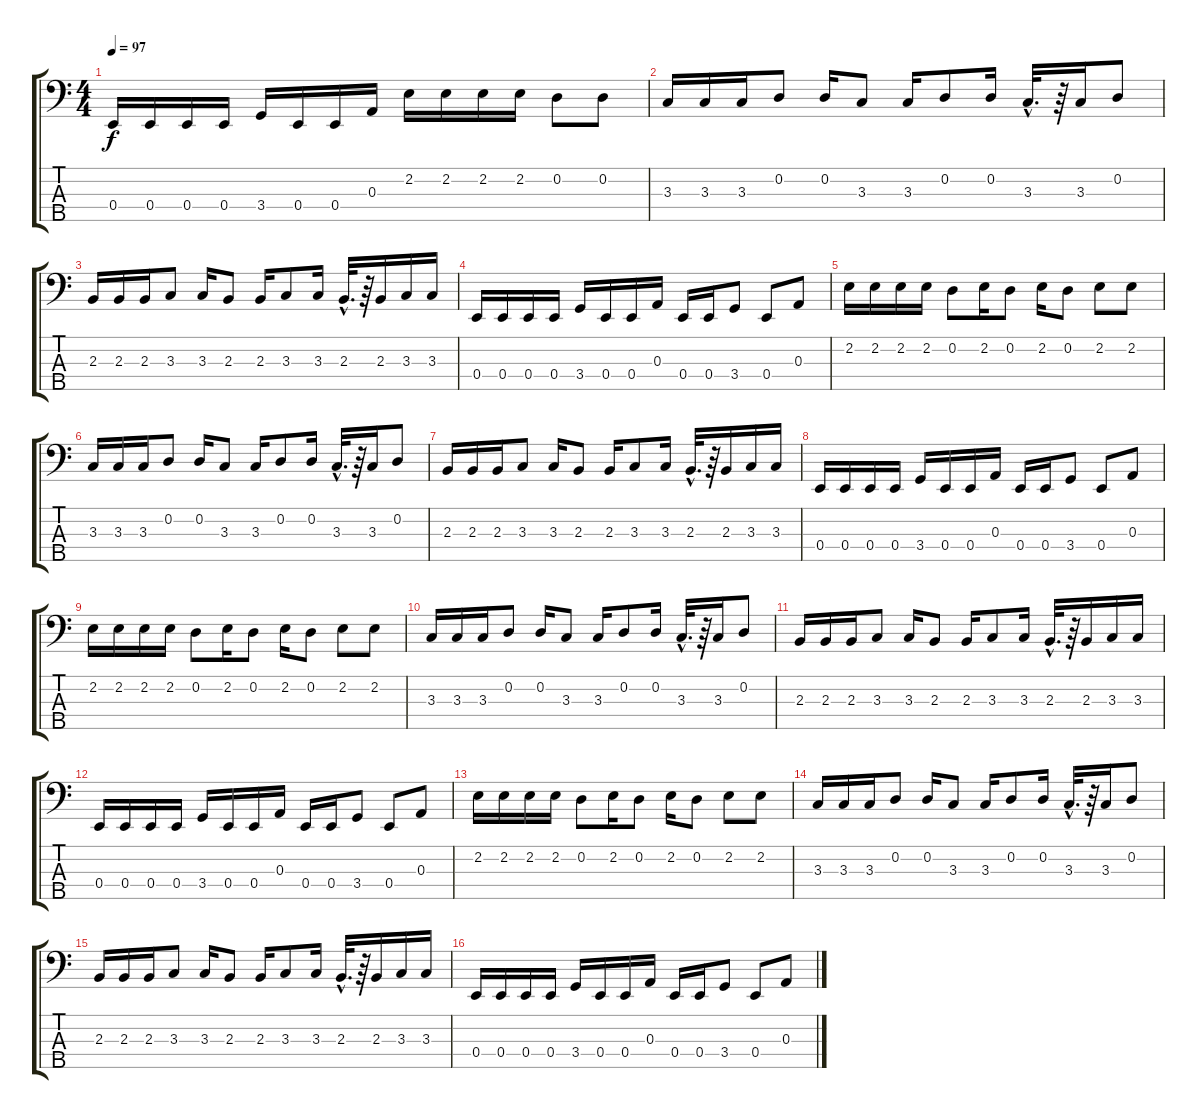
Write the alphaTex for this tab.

\track "" {instrument electricbassfinger}
\staff {score tabs}
\tuning (G2 D2 A1 E1 B0) {hide}
\ts (4 4)
\tempo 97
\clef f4
\ks c
0.4.16{dy f} 0.4.16 0.4.16 0.4.16 3.4.16 0.4.16 0.4.16 0.3.16 2.2.16 2.2.16 2.2.16 2.2.16 0.2.8 0.2.8 |
\section ("" "")
3.3.16 3.3.16 3.3.16 0.2.8 0.2.16 3.3.8 3.3.16 0.2.8 0.2.16 3.3{hac}.32{d} r.64 3.3.16 0.2.8 |
2.3.16 2.3.16 2.3.16 3.3.8 3.3.16 2.3.8 2.3.16 3.3.8 3.3.16 2.3{hac}.32{d} r.64 2.3.16 3.3.16 3.3.16 |
0.4.16 0.4.16 0.4.16 0.4.16 3.4.16 0.4.16 0.4.16 0.3.16 0.4.16 0.4.16 3.4.8 0.4.8 0.3.8 |
2.2.16 2.2.16 2.2.16 2.2.16 0.2.8 2.2.16 0.2.8 2.2.16 0.2.8 2.2.8 2.2.8 |
\section ("" "")
3.3.16 3.3.16 3.3.16 0.2.8 0.2.16 3.3.8 3.3.16 0.2.8 0.2.16 3.3{hac}.32{d} r.64 3.3.16 0.2.8 |
2.3.16 2.3.16 2.3.16 3.3.8 3.3.16 2.3.8 2.3.16 3.3.8 3.3.16 2.3{hac}.32{d} r.64 2.3.16 3.3.16 3.3.16 |
0.4.16 0.4.16 0.4.16 0.4.16 3.4.16 0.4.16 0.4.16 0.3.16 0.4.16 0.4.16 3.4.8 0.4.8 0.3.8 |
2.2.16 2.2.16 2.2.16 2.2.16 0.2.8 2.2.16 0.2.8 2.2.16 0.2.8 2.2.8 2.2.8 |
\section ("" "")
3.3.16 3.3.16 3.3.16 0.2.8 0.2.16 3.3.8 3.3.16 0.2.8 0.2.16 3.3{hac}.32{d} r.64 3.3.16 0.2.8 |
2.3.16 2.3.16 2.3.16 3.3.8 3.3.16 2.3.8 2.3.16 3.3.8 3.3.16 2.3{hac}.32{d} r.64 2.3.16 3.3.16 3.3.16 |
0.4.16 0.4.16 0.4.16 0.4.16 3.4.16 0.4.16 0.4.16 0.3.16 0.4.16 0.4.16 3.4.8 0.4.8 0.3.8 |
2.2.16 2.2.16 2.2.16 2.2.16 0.2.8 2.2.16 0.2.8 2.2.16 0.2.8 2.2.8 2.2.8 |
\section ("" "")
3.3.16 3.3.16 3.3.16 0.2.8 0.2.16 3.3.8 3.3.16 0.2.8 0.2.16 3.3{hac}.32{d} r.64 3.3.16 0.2.8 |
2.3.16 2.3.16 2.3.16 3.3.8 3.3.16 2.3.8 2.3.16 3.3.8 3.3.16 2.3{hac}.32{d} r.64 2.3.16 3.3.16 3.3.16 |
0.4.16 0.4.16 0.4.16 0.4.16 3.4.16 0.4.16 0.4.16 0.3.16 0.4.16 0.4.16 3.4.8 0.4.8 0.3.8
